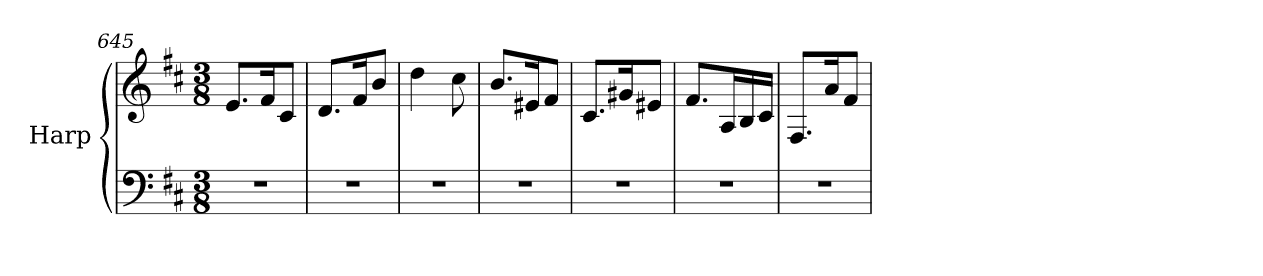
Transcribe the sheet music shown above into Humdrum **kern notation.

**kern	**kern
*part1	*part1
*staff2	*staff1
*I"Harp	*
*I'Hp	*
*clefF4	*clefG2
*k[f#c#]	*k[f#c#]
*M3/8	*M3/8
=645	=645
4.r	8.e/L
.	16f#/K
.	8c#/J
=646	=646
4.r	8.d/L
.	16f#/K
.	8b/J
=647	=647
4.r	4dd\
.	8cc#\
!!LO:LB:g=z
=648	=648
4.r	8.b/L
.	16e#X/K
.	8f#/J
=649	=649
4.r	8.c#/L
.	16g#X/K
.	8e#X/J
=650	=650
4.r	8.f#/L
.	16A/L
.	16B/
.	16c#/JJ
=651	=651
4.r	8.F#/L
.	16a/K
.	8f#/J
=	=
*-	*-
